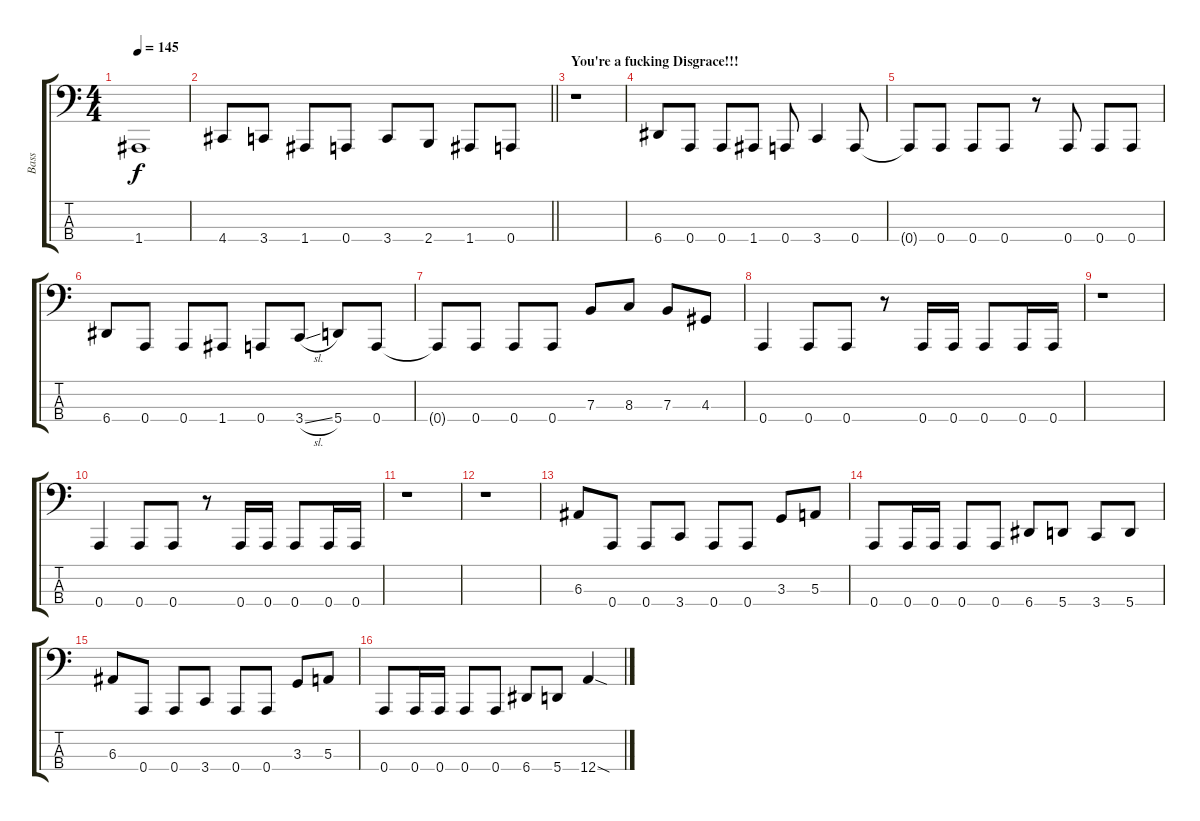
\track ("Bass" "Bass") {instrument electricbasspick}
\staff {score tabs}
\tuning (D2 A1 E1 A0) {hide}
\ts (4 4)
\tempo 145
\clef f4
\ks c
1.4.1{dy f} |
\barLineRight lightlight
4.4.8 3.4.8 1.4.8 0.4.8 3.4.8 2.4.8 1.4.8 0.4.8 |
\section ("" "You're a fucking Disgrace!!!")
r.1 |
6.4.8 0.4.8 0.4.8 1.4.8 0.4.8 3.4.4 0.4.8 |
0.4{t}.8 0.4.8 0.4.8 0.4.8 r.8 0.4.8 0.4.8 0.4.8 |
6.4.8 0.4.8 0.4.8 1.4.8 0.4.8 3.4{sl}.8 5.4.8 0.4.8 |
0.4{t}.8 0.4.8 0.4.8 0.4.8 7.3.8 8.3.8 7.3.8 4.3.8 |
0.4.4 0.4.8 0.4.8 r.8 0.4.16 0.4.16 0.4.8 0.4.16 0.4.16 |
r.1 |
0.4.4 0.4.8 0.4.8 r.8 0.4.16 0.4.16 0.4.8 0.4.16 0.4.16 |
r.1 |
r.1 |
6.3.8 0.4.8 0.4.8 3.4.8 0.4.8 0.4.8 3.3.8 5.3.8 |
0.4.8 0.4.16 0.4.16 0.4.8 0.4.8 6.4.8 5.4.8 3.4.8 5.4.8 |
6.3.8 0.4.8 0.4.8 3.4.8 0.4.8 0.4.8 3.3.8 5.3.8 |
0.4.8 0.4.16 0.4.16 0.4.8 0.4.8 6.4.8 5.4.8 12.4{sod}.4
